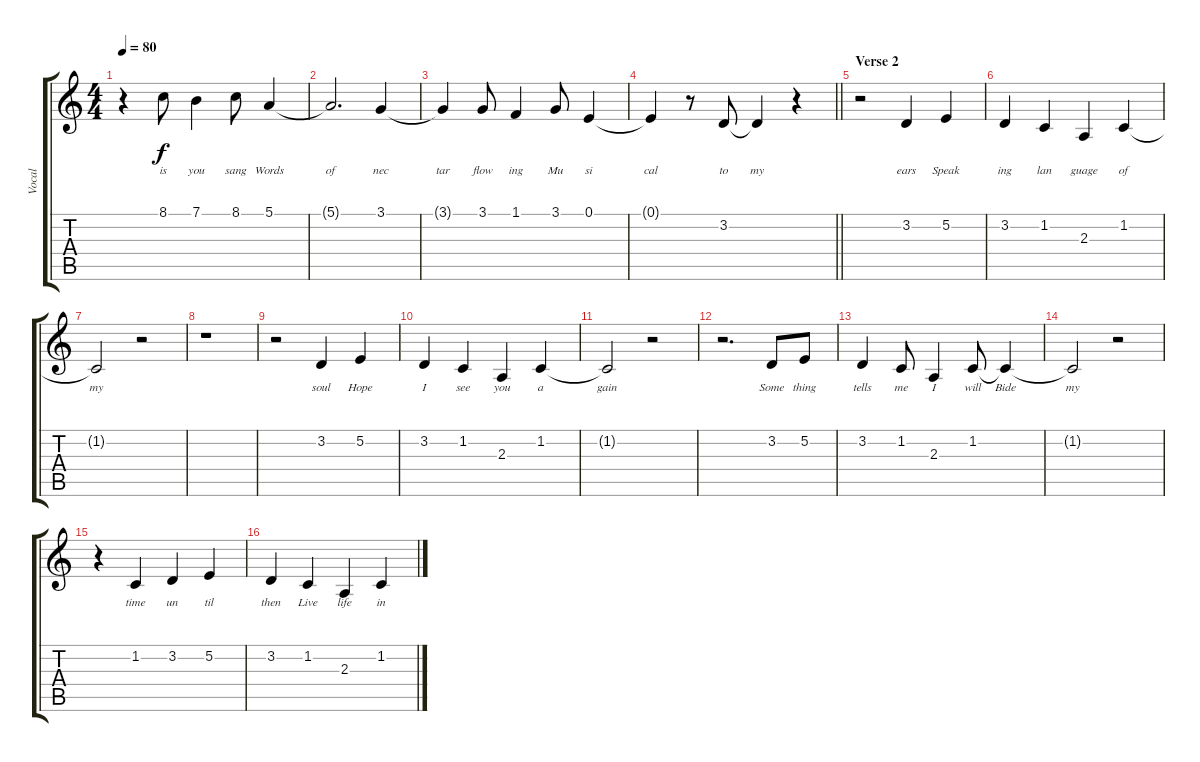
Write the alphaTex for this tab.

\track ("Vocal" "Vocal") {instrument acousticgrandpiano}
\staff {score tabs}
\tuning (E4 B3 G3 D3 A2 E2) {hide}
\ts (4 4)
\tempo 80
\clef g2
\ks c
r.4{dy f} 8.1.8{lyrics (0 "is") lyrics (1 "") lyrics (2 "") lyrics (3 "") lyrics (4 "")} 7.1.4{lyrics (0 "you") lyrics (1 "") lyrics (2 "") lyrics (3 "") lyrics (4 "")} 8.1.8{lyrics (0 "sang") lyrics (1 "") lyrics (2 "") lyrics (3 "") lyrics (4 "")} 5.1.4{lyrics (0 "Words") lyrics (1 "") lyrics (2 "") lyrics (3 "") lyrics (4 "")} |
5.1{t}.2{d lyrics (0 "of") lyrics (1 "") lyrics (2 "") lyrics (3 "") lyrics (4 "")} 3.1.4{lyrics (0 "nec") lyrics (1 "") lyrics (2 "") lyrics (3 "") lyrics (4 "")} |
3.1{t}.4{lyrics (0 "tar") lyrics (1 "") lyrics (2 "") lyrics (3 "") lyrics (4 "")} 3.1.8{lyrics (0 "flow") lyrics (1 "") lyrics (2 "") lyrics (3 "") lyrics (4 "")} 1.1.4{lyrics (0 "ing") lyrics (1 "") lyrics (2 "") lyrics (3 "") lyrics (4 "")} 3.1.8{lyrics (0 "Mu") lyrics (1 "") lyrics (2 "") lyrics (3 "") lyrics (4 "")} 0.1.4{lyrics (0 "si") lyrics (1 "") lyrics (2 "") lyrics (3 "") lyrics (4 "")} |
\barLineRight lightlight
0.1{t}.4{lyrics (0 "cal") lyrics (1 "") lyrics (2 "") lyrics (3 "") lyrics (4 "")} r.8 3.2.8{lyrics (0 "to") lyrics (1 "") lyrics (2 "") lyrics (3 "") lyrics (4 "")} 3.2{t}.4{lyrics (0 "my") lyrics (1 "") lyrics (2 "") lyrics (3 "") lyrics (4 "")} r.4 |
\section ("" "Verse 2")
r.2 3.2.4{lyrics (0 "ears") lyrics (1 "") lyrics (2 "") lyrics (3 "") lyrics (4 "")} 5.2.4{lyrics (0 "Speak") lyrics (1 "") lyrics (2 "") lyrics (3 "") lyrics (4 "")} |
3.2.4{lyrics (0 "ing") lyrics (1 "") lyrics (2 "") lyrics (3 "") lyrics (4 "")} 1.2.4{lyrics (0 "lan") lyrics (1 "") lyrics (2 "") lyrics (3 "") lyrics (4 "")} 2.3.4{lyrics (0 "guage") lyrics (1 "") lyrics (2 "") lyrics (3 "") lyrics (4 "")} 1.2.4{lyrics (0 "of") lyrics (1 "") lyrics (2 "") lyrics (3 "") lyrics (4 "")} |
1.2{t}.2{lyrics (0 "my") lyrics (1 "") lyrics (2 "") lyrics (3 "") lyrics (4 "")} r.2 |
r.1 |
r.2 3.2.4{lyrics (0 "soul") lyrics (1 "") lyrics (2 "") lyrics (3 "") lyrics (4 "")} 5.2.4{lyrics (0 "Hope") lyrics (1 "") lyrics (2 "") lyrics (3 "") lyrics (4 "")} |
3.2.4{lyrics (0 "I") lyrics (1 "") lyrics (2 "") lyrics (3 "") lyrics (4 "")} 1.2.4{lyrics (0 "see") lyrics (1 "") lyrics (2 "") lyrics (3 "") lyrics (4 "")} 2.3.4{lyrics (0 "you") lyrics (1 "") lyrics (2 "") lyrics (3 "") lyrics (4 "")} 1.2.4{lyrics (0 "a") lyrics (1 "") lyrics (2 "") lyrics (3 "") lyrics (4 "")} |
1.2{t}.2{lyrics (0 "gain") lyrics (1 "") lyrics (2 "") lyrics (3 "") lyrics (4 "")} r.2 |
r.2{d} 3.2.8{lyrics (0 "Some") lyrics (1 "") lyrics (2 "") lyrics (3 "") lyrics (4 "")} 5.2.8{lyrics (0 "thing") lyrics (1 "") lyrics (2 "") lyrics (3 "") lyrics (4 "")} |
3.2.4{lyrics (0 "tells") lyrics (1 "") lyrics (2 "") lyrics (3 "") lyrics (4 "")} 1.2.8{lyrics (0 "me") lyrics (1 "") lyrics (2 "") lyrics (3 "") lyrics (4 "")} 2.3.4{lyrics (0 "I") lyrics (1 "") lyrics (2 "") lyrics (3 "") lyrics (4 "")} 1.2.8{lyrics (0 "will") lyrics (1 "") lyrics (2 "") lyrics (3 "") lyrics (4 "")} 1.2{t}.4{lyrics (0 "Bide") lyrics (1 "") lyrics (2 "") lyrics (3 "") lyrics (4 "")} |
1.2{t}.2{lyrics (0 "my") lyrics (1 "") lyrics (2 "") lyrics (3 "") lyrics (4 "")} r.2 |
r.4 1.2.4{lyrics (0 "time") lyrics (1 "") lyrics (2 "") lyrics (3 "") lyrics (4 "")} 3.2.4{lyrics (0 "un") lyrics (1 "") lyrics (2 "") lyrics (3 "") lyrics (4 "")} 5.2.4{lyrics (0 "til") lyrics (1 "") lyrics (2 "") lyrics (3 "") lyrics (4 "")} |
3.2.4{lyrics (0 "then") lyrics (1 "") lyrics (2 "") lyrics (3 "") lyrics (4 "")} 1.2.4{lyrics (0 "Live") lyrics (1 "") lyrics (2 "") lyrics (3 "") lyrics (4 "")} 2.3.4{lyrics (0 "life") lyrics (1 "") lyrics (2 "") lyrics (3 "") lyrics (4 "")} 1.2.4{lyrics (0 "in") lyrics (1 "") lyrics (2 "") lyrics (3 "") lyrics (4 "")}
